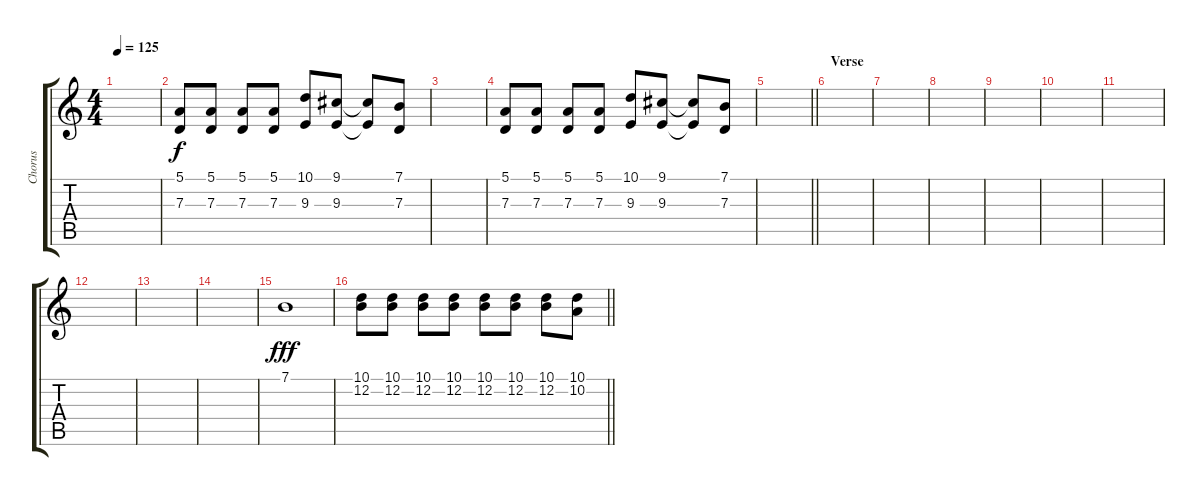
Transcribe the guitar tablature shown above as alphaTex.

\track ("Chorus" "Chorus") {instrument synthvoice}
\staff {score tabs}
\tuning (E4 B3 G3 D3 A2 E2) {hide}
\ts (4 4)
\tempo 125
\clef g2
\ks c
|
(5.1 7.3).8 (5.1 7.3).8 (5.1 7.3).8 (5.1 7.3).8 (10.1 9.3).8 (9.1 9.3).8 (9.1{t} 9.3{t}).8 (7.1 7.3).8 |
|
(5.1 7.3).8 (5.1 7.3).8 (5.1 7.3).8 (5.1 7.3).8 (10.1 9.3).8 (9.1 9.3).8 (9.1{t} 9.3{t}).8 (7.1 7.3).8 |
\barLineRight lightlight
|
\section ("" "Verse")
|
|
|
|
|
|
|
|
|
7.1.1{dy fff} |
\barLineRight lightlight
(10.1 12.2).8 (10.1 12.2).8 (10.1 12.2).8 (10.1 12.2).8 (10.1 12.2).8 (10.1 12.2).8 (10.1 12.2).8 (10.1 10.2).8
